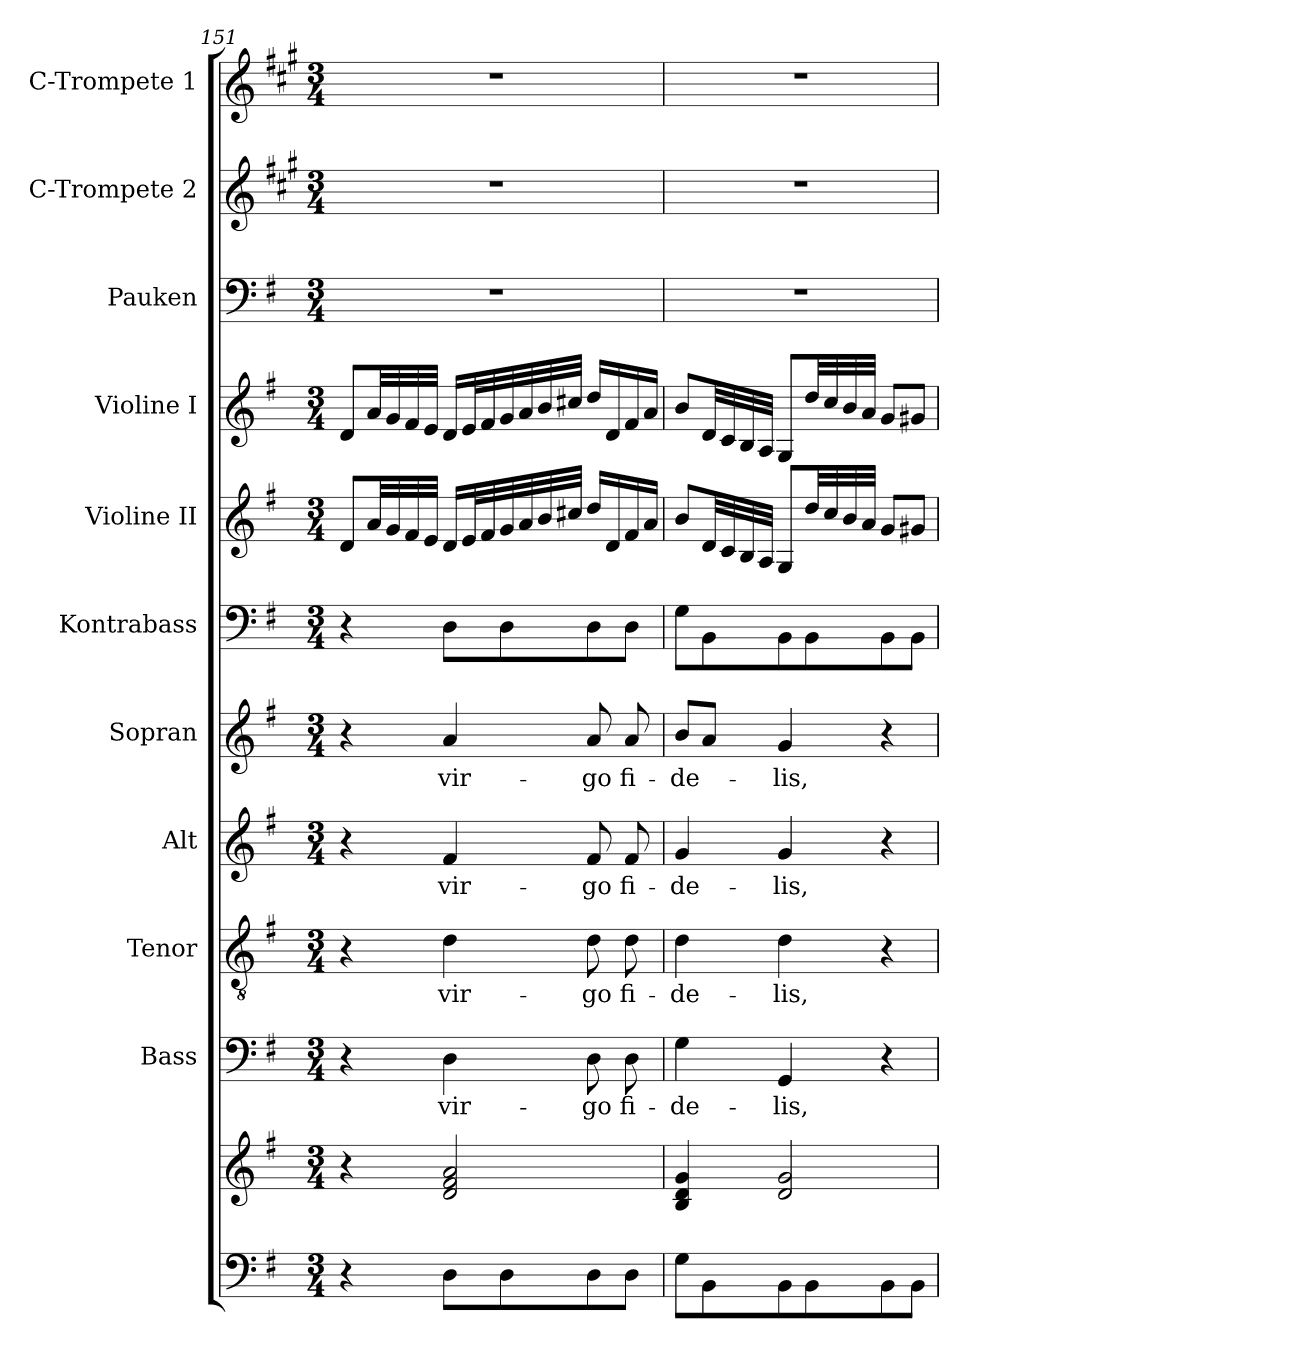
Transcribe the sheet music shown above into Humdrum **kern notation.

**kern	**kern	**kern	**text	**kern	**text	**kern	**text	**kern	**text	**kern	**kern	**kern	**kern	**kern	**kern
*part11	*part11	*part10	*part10	*part9	*part9	*part8	*part8	*part7	*part7	*part6	*part5	*part4	*part3	*part2	*part1
*staff12	*staff11	*staff10	*staff10	*staff9	*staff9	*staff8	*staff8	*staff7	*staff7	*staff6	*staff5	*staff4	*staff3	*staff2	*staff1
*	*	*I"Bass	*	*I"Tenor	*	*I"Alt	*	*I"Sopran	*	*I"Kontrabass	*I"Violine II	*I"Violine I	*I"Pauken	*I"C-Trompete 2	*I"C-Trompete 1
*	*	*I'B.	*	*I'T.	*	*I'A.	*	*I'S.	*	*I'Kb.	*I'Vl. II	*I'Vl. I	*I'Pk.	*I'C Trp. 2	*I'C Trp. 1
*clefF4	*clefG2	*clefF4	*	*clefGv2	*	*clefG2	*	*clefG2	*	*clefF4	*clefG2	*clefG2	*clefF4	*clefG2	*clefG2
*	*	*	*	*	*	*	*	*	*	*ITrd7c12	*	*	*	*ITrd1c2	*ITrd1c2
*k[f#]	*k[f#]	*k[f#]	*	*k[f#]	*	*k[f#]	*	*k[f#]	*	*k[f#]	*k[f#]	*k[f#]	*k[f#]	*k[f#]	*k[f#]
*G:	*G:	*G:	*	*G:	*	*G:	*	*G:	*	*G:	*G:	*G:	*G:	*G:	*G:
*M3/4	*M3/4	*M3/4	*	*M3/4	*	*M3/4	*	*M3/4	*	*M3/4	*M3/4	*M3/4	*M3/4	*M3/4	*M3/4
=151	=151	=151	=151	=151	=151	=151	=151	=151	=151	=151	=151	=151	=151	=151	=151
4r	4r	4r	.	4r	.	4r	.	4r	.	4r	8d/L	8d/L	2.r	2.r	2.r
.	.	.	.	.	.	.	.	.	.	.	32a/LL	32a/LL	.	.	.
.	.	.	.	.	.	.	.	.	.	.	32g/	32g/	.	.	.
.	.	.	.	.	.	.	.	.	.	.	32f#/	32f#/	.	.	.
.	.	.	.	.	.	.	.	.	.	.	32e/JJJ	32e/JJJ	.	.	.
!	!	!	!LO:LY:b	!	!LO:LY:b	!	!LO:LY:b	!	!LO:LY:b	!	!	!	!	!	!
8D\L	2d/ 2f#/ 2a/	4D\	vir-	4d\	vir-	4f#/	vir-	4a/	vir-	8DD\L	16d/LL	16d/LL	.	.	.
.	.	.	.	.	.	.	.	.	.	.	32e/L	32e/L	.	.	.
.	.	.	.	.	.	.	.	.	.	.	32f#/	32f#/	.	.	.
8D\	.	.	.	.	.	.	.	.	.	8DD\	32g/	32g/	.	.	.
.	.	.	.	.	.	.	.	.	.	.	32a/	32a/	.	.	.
.	.	.	.	.	.	.	.	.	.	.	32b/	32b/	.	.	.
.	.	.	.	.	.	.	.	.	.	.	32cc#X/JJJ	32cc#X/JJJ	.	.	.
!	!	!	!LO:LY:b	!	!LO:LY:b	!	!LO:LY:b	!	!LO:LY:b	!	!	!	!	!	!
8D\	.	8D\	-go	8d\	-go	8f#/	-go	8a/	-go	8DD\	16dd/LL	16dd/LL	.	.	.
.	.	.	.	.	.	.	.	.	.	.	16d/	16d/	.	.	.
!	!	!	!LO:LY:b	!	!LO:LY:b	!	!LO:LY:b	!	!LO:LY:b	!	!	!	!	!	!
8D\J	.	8D\	fi-	8d\	fi-	8f#/	fi-	8a/	fi-	8DD\J	16f#/	16f#/	.	.	.
.	.	.	.	.	.	.	.	.	.	.	16a/JJ	16a/JJ	.	.	.
=152	=152	=152	=152	=152	=152	=152	=152	=152	=152	=152	=152	=152	=152	=152	=152
!	!	!	!LO:LY:b	!	!LO:LY:b	!	!LO:LY:b	!	!LO:LY:b	!	!	!	!	!	!
8G\L	4B/ 4d/ 4g/	4G\	-de-	4d\	-de-	4g/	-de-	8b/L	-de-	8GG\L	8b/L	8b/L	2.r	2.r	2.r
8BB\	.	.	.	.	.	.	.	8a/J	.	8BBB\	32d/LL	32d/LL	.	.	.
.	.	.	.	.	.	.	.	.	.	.	32c/	32c/	.	.	.
.	.	.	.	.	.	.	.	.	.	.	32B/	32B/	.	.	.
.	.	.	.	.	.	.	.	.	.	.	32A/JJJ	32A/JJJ	.	.	.
!	!	!	!LO:LY:b	!	!LO:LY:b	!	!LO:LY:b	!	!LO:LY:b	!	!	!	!	!	!
8BB\	2d/ 2g/	4GG/	-lis,	4d\	-lis,	4g/	-lis,	4g/	-lis,	8BBB\	8G/L	8G/L	.	.	.
8BB\	.	.	.	.	.	.	.	.	.	8BBB\	32dd/LL	32dd/LL	.	.	.
.	.	.	.	.	.	.	.	.	.	.	32cc/	32cc/	.	.	.
.	.	.	.	.	.	.	.	.	.	.	32b/	32b/	.	.	.
.	.	.	.	.	.	.	.	.	.	.	32a/JJJ	32a/JJJ	.	.	.
8BB\	.	4r	.	4r	.	4r	.	4r	.	8BBB\	8g/L	8g/L	.	.	.
8BB\J	.	.	.	.	.	.	.	.	.	8BBB\J	8g#X/J	8g#X/J	.	.	.
=	=	=	=	=	=	=	=	=	=	=	=	=	=	=	=
*-	*-	*-	*-	*-	*-	*-	*-	*-	*-	*-	*-	*-	*-	*-	*-
